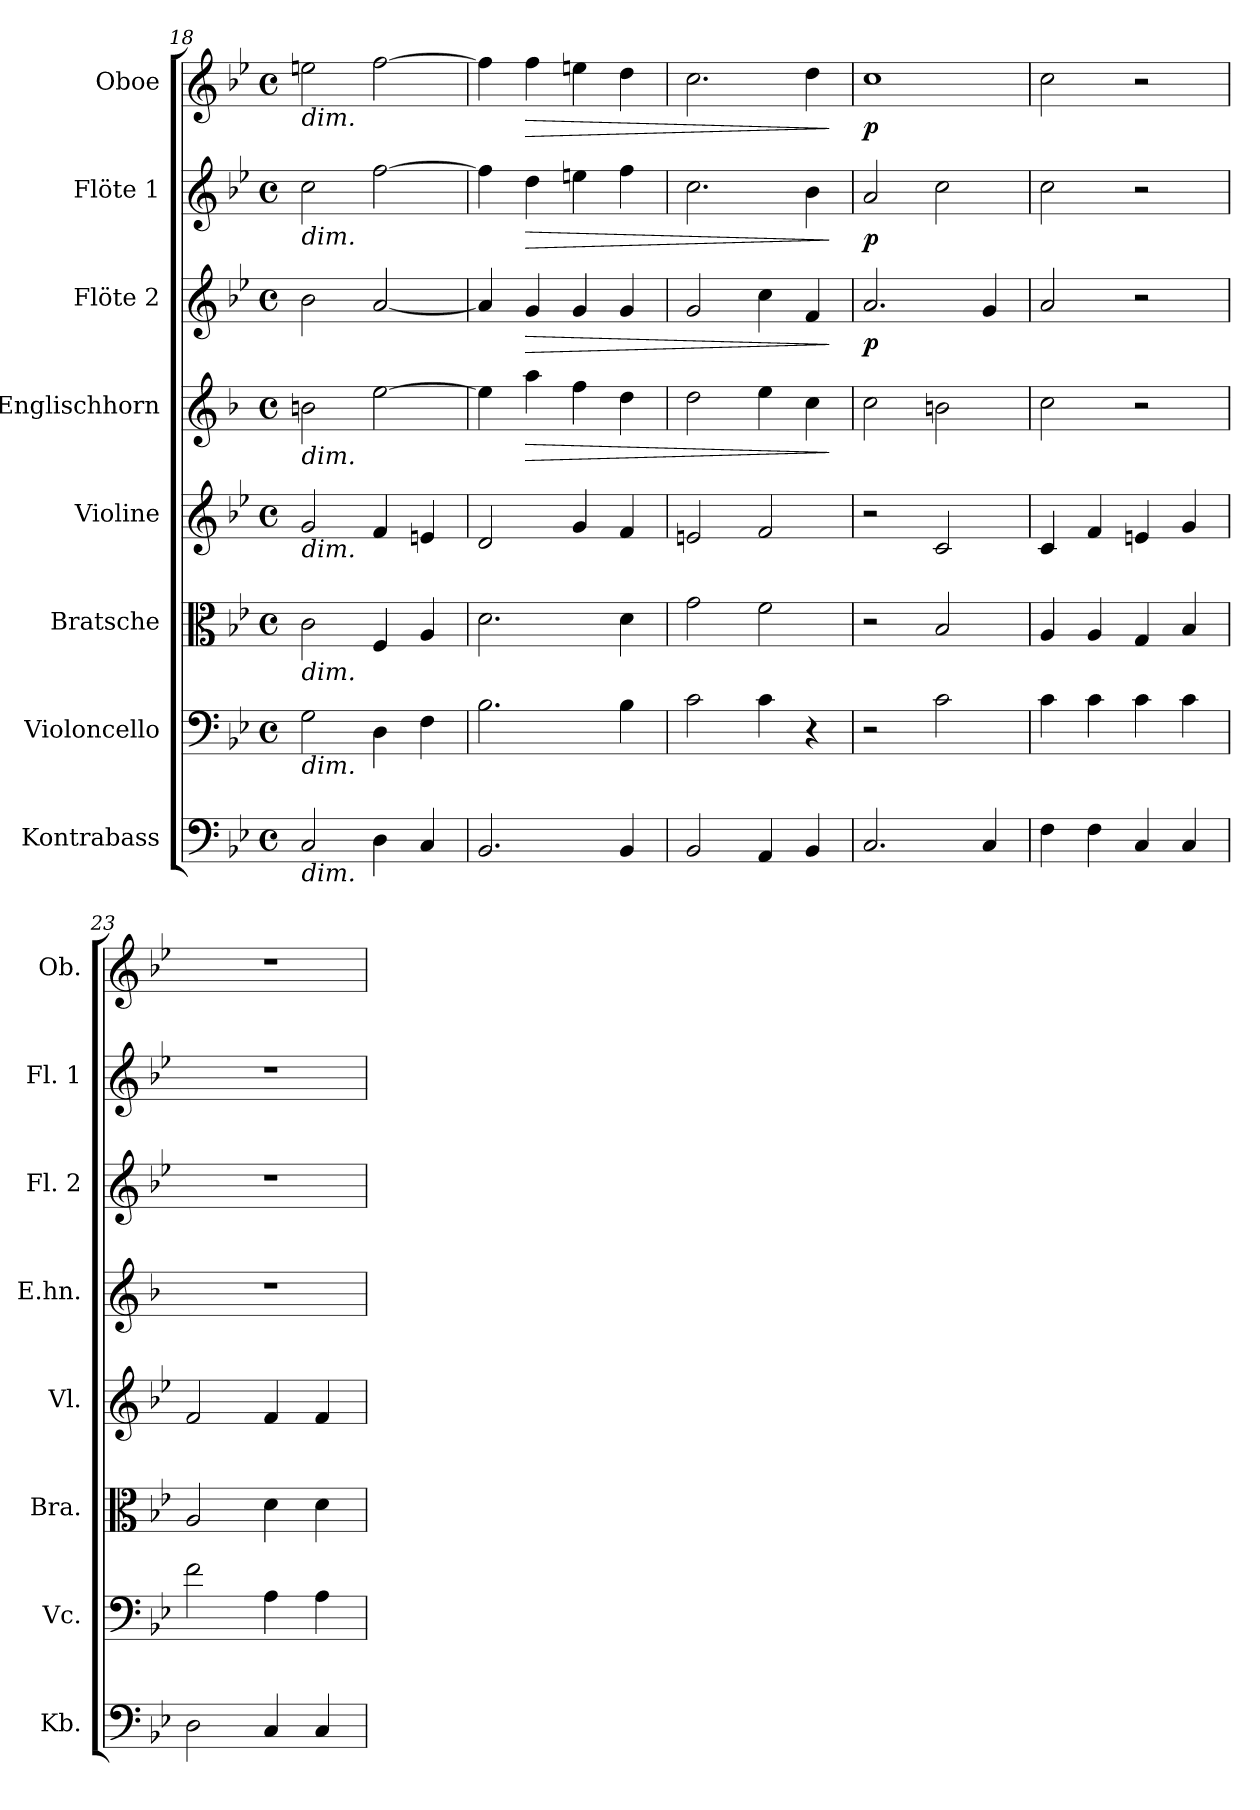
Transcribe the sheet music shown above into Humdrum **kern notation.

**kern	**kern	**kern	**kern	**kern	**dynam	**kern	**dynam	**kern	**dynam	**kern	**dynam
*part8	*part7	*part6	*part5	*part4	*part4	*part3	*part3	*part2	*part2	*part1	*part1
*staff8	*staff7	*staff6	*staff5	*staff4	*staff4	*staff3	*staff3	*staff2	*staff2	*staff1	*staff1
*I"Kontrabass	*I"Violoncello	*I"Bratsche	*I"Violine	*I"Englischhorn	*	*I"Flöte 2	*	*I"Flöte 1	*	*I"Oboe	*
*I'Kb.	*I'Vc.	*I'Bra.	*I'Vl.	*I'E.hn.	*	*I'Fl. 2	*	*I'Fl. 1	*	*I'Ob.	*
!!LO:PB:g=z
*clefF4	*clefF4	*clefC3	*clefG2	*clefG2	*	*clefG2	*	*clefG2	*	*clefG2	*
*ITrd7c12	*	*	*	*ITrd4c7	*	*	*	*	*	*	*
*k[b-e-]	*k[b-e-]	*k[b-e-]	*k[b-e-]	*k[b-e-]	*	*k[b-e-]	*	*k[b-e-]	*	*k[b-e-]	*
*M4/4	*M4/4	*M4/4	*M4/4	*M4/4	*	*M4/4	*	*M4/4	*	*M4/4	*
*met(c)	*met(c)	*met(c)	*met(c)	*met(c)	*	*met(c)	*	*met(c)	*	*met(c)	*
=18	=18	=18	=18	=18	=18	=18	=18	=18	=18	=18	=18
!	!	!	!	!	!	!	!	!	!	!LO:TX:b:i:t=dim.	!
!	!	!	!	!	!	!	!	!LO:TX:b:i:t=dim.	!	!	!
!	!	!	!	!LO:TX:b:i:t=dim.	!	!	!	!	!	!	!
!	!	!	!LO:TX:b:i:t=dim.	!	!	!	!	!	!	!	!
!	!	!LO:TX:b:i:t=dim.	!	!	!	!	!	!	!	!	!
!	!LO:TX:b:i:t=dim.	!	!	!	!	!	!	!	!	!	!
!LO:TX:b:i:t=dim.	!	!	!	!	!	!	!	!	!	!	!
2CC/	2G\	2c\	2g/	2en\	.	2b-\	.	2cc\	.	2een\	.
4DD\	4D\	4F/	4f/	[2a\	.	[2a/	.	[2ff\	.	[2ff\	.
4CC/	4F\	4A/	4en/	.	.	.	.	.	.	.	.
=19	=19	=19	=19	=19	=19	=19	=19	=19	=19	=19	=19
2.BBB-/	2.B-\	2.d\	2d/	4a\]	.	4a/]	.	4ff\]	.	4ff\]	.
!	!	!	!	!	!LO:HP:b	!	!LO:HP:b	!	!LO:HP:b	!	!LO:HP:b
.	.	.	.	4dd\	>	4g/	>	4dd\	>	4ff\	>
.	.	.	4g/	4b-\	.	4g/	.	4een\	.	4een\	.
4BBB-/	4B-\	4d\	4f/	4g\	.	4g/	.	4ff\	.	4dd\	.
=20	=20	=20	=20	=20	=20	=20	=20	=20	=20	=20	=20
2BBB-/	2c\	2g\	2en/	2g\	.	2g/	.	2.cc\	.	2.cc\	.
4AAA/	4c\	2f\	2f/	4a\	.	4cc\	.	.	.	.	.
4BBB-/	4r	.	.	4f\	.	4f/	.	4b-\	.	4dd\	.
.	.	.	.	.	]	.	]	.	]	.	]
=21	=21	=21	=21	=21	=21	=21	=21	=21	=21	=21	=21
!	!	!	!	!	!	!	!LO:DY:b	!	!LO:DY:b	!	!LO:DY:b
2.CC/	2r	2r	2r	2f\	.	2.a/	p	2a/	p	1cc	p
.	2c\	2B-/	2c/	2en\	.	.	.	2cc\	.	.	.
4CC/	.	.	.	.	.	4g/	.	.	.	.	.
=22	=22	=22	=22	=22	=22	=22	=22	=22	=22	=22	=22
4FF\	4c\	4A/	4c/	2f\	.	2a/	.	2cc\	.	2cc\	.
4FF\	4c\	4A/	4f/	.	.	.	.	.	.	.	.
4CC/	4c\	4G/	4en/	2r	.	2r	.	2r	.	2r	.
4CC/	4c\	4B-/	4g/	.	.	.	.	.	.	.	.
=23	=23	=23	=23	=23	=23	=23	=23	=23	=23	=23	=23
2DD\	2f\	2A/	2f/	1r	.	1r	.	1r	.	1r	.
4CC/	4A\	4d\	4f/	.	.	.	.	.	.	.	.
4CC/	4A\	4d\	4f/	.	.	.	.	.	.	.	.
=	=	=	=	=	=	=	=	=	=	=	=
*-	*-	*-	*-	*-	*-	*-	*-	*-	*-	*-	*-
